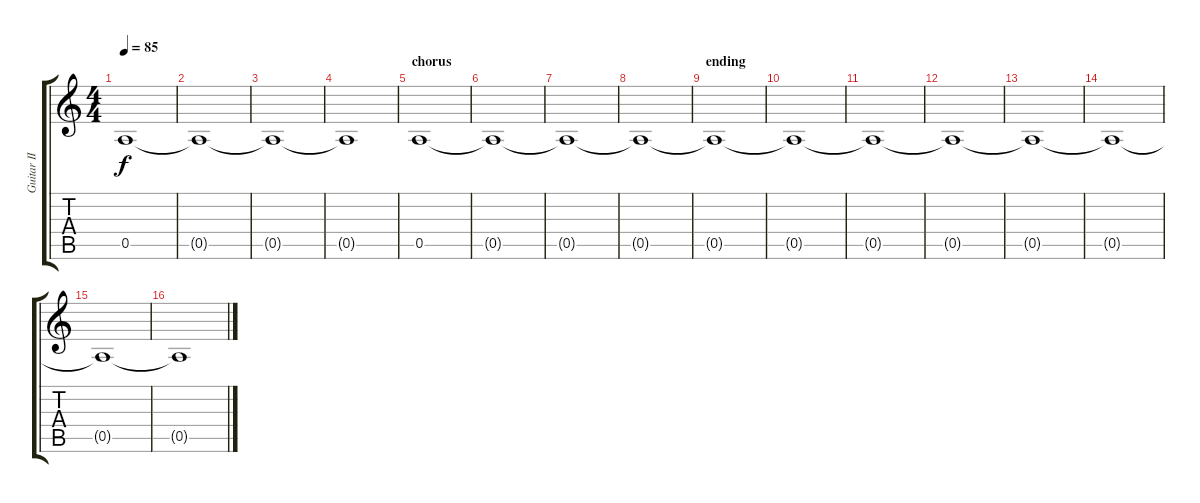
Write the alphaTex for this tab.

\track ("Guitar II" "Guitar II") {instrument distortionguitar}
\staff {score tabs}
\tuning (E4 B3 G3 D3 A2 E2) {hide}
\ts (4 4)
\tempo 85
\clef g2
\ks c
0.5{t}.1{dy f} |
0.5{t}.1 |
0.5{t}.1 |
0.5{t}.1 |
\section ("" "chorus")
0.5.1 |
0.5{t}.1 |
0.5{t}.1 |
0.5{t}.1 |
\section ("" "ending")
0.5{t}.1 |
0.5{t}.1 |
0.5{t}.1 |
0.5{t}.1 |
0.5{t}.1 |
0.5{t}.1 |
0.5{t}.1 |
0.5{t}.1
